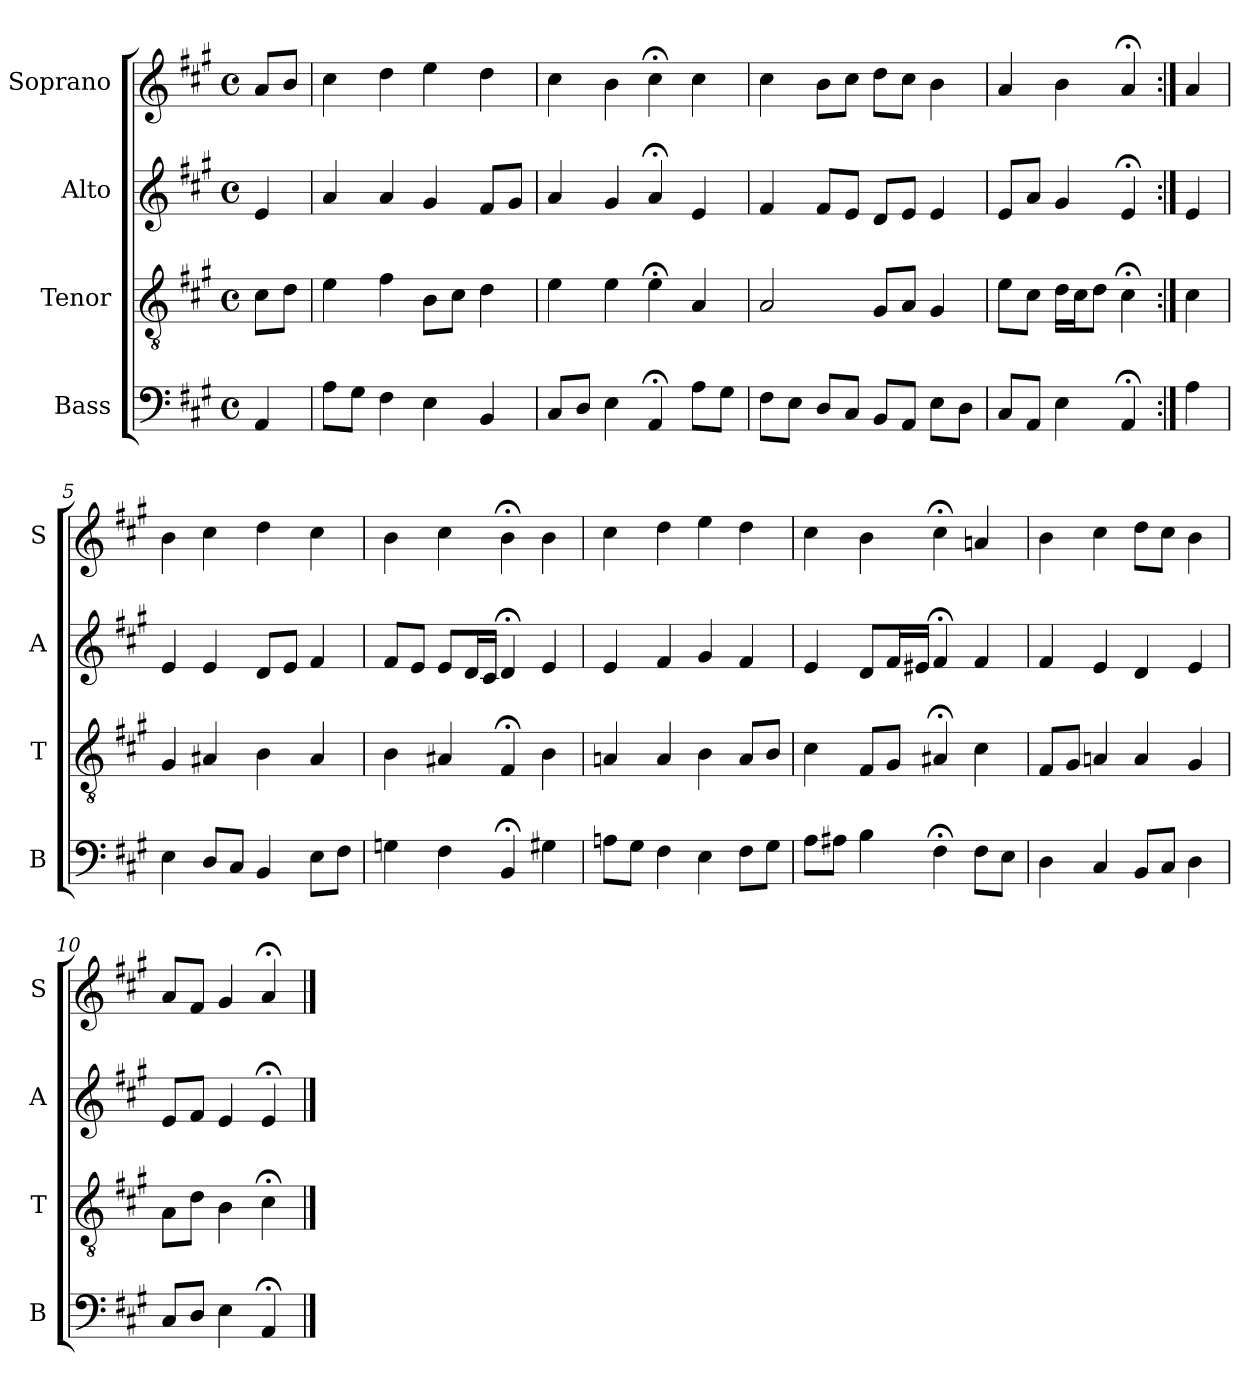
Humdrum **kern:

**kern	**kern	**kern	**kern
*part4	*part3	*part2	*part1
*staff4	*staff3	*staff2	*staff1
*I"Bass	*I"Tenor	*I"Alto	*I"Soprano
*I'B	*I'T	*I'A	*I'S
*clefF4	*clefGv2	*clefG2	*clefG2
*k[f#c#g#]	*k[f#c#g#]	*k[f#c#g#]	*k[f#c#g#]
*A:	*A:	*A:	*A:
*M4/4	*M4/4	*M4/4	*M4/4
*met(c)	*met(c)	*met(c)	*met(c)
*MM100	*MM100	*MM100	*MM100
=	=	=	=
4AA	8c#L	4e	8aL
.	8dJ	.	8bJ
=1	=1	=1	=1
8AL	4e	4a	4cc#
8G#J	.	.	.
4F#	4f#	4a	4dd
4E	8BL	4g#	4ee
.	8c#J	.	.
4BB	4d	8f#L	4dd
.	.	8g#J	.
=2	=2	=2	=2
8C#L	4e	4a	4cc#
8DJ	.	.	.
4E	4e	4g#	4b
4AA;<	4e;<	4a;<	4cc#;<
8AL	4A	4e	4cc#
8G#J	.	.	.
=3	=3	=3	=3
8F#L	2A	4f#	4cc#
8EJ	.	.	.
8DL	.	8f#L	8bL
8C#J	.	8eJ	8cc#J
8BBL	8G#iL	8diL	8ddL
8AAJ	8AiJ	8eiJ	8cc#J
8EL	4G#	4e	4b
8DJ	.	.	.
=4	=4	=4	=4
8C#L	8eL	8eL	4a
8AAJ	8c#J	8aJ	.
4E	16dLL	4g#	4b
.	16c#J	.	.
.	8dJ	.	.
4AA;<	4c#;<	4e;<	4a;<
=:|!	=:|!	=:|!	=:|!
4A	4c#	4e	4a
=5	=5	=5	=5
4E	4G#	4e	4b
8DL	4A#X	4e	4cc#
8C#J	.	.	.
4BB	4B	8dL	4dd
.	.	8eJ	.
8EL	4A#	4f#	4cc#
8F#J	.	.	.
=6	=6	=6	=6
4Gn	4B	8f#L	4b
.	.	8eJ	.
4F#	4A#X	8eL	4cc#
.	.	16dL	.
.	.	16c#JJ	.
4BB;<	4F#;<	4d;<	4b;<
4G#X	4B	4e	4b
=7	=7	=7	=7
8AnL	4An	4e	4cc#
8G#J	.	.	.
4F#	4A	4f#	4dd
4E	4B	4g#	4ee
8F#L	8AL	4f#	4dd
8G#J	8BJ	.	.
=8	=8	=8	=8
8AL	4c#	4e	4cc#
8A#XJ	.	.	.
4B	8F#L	8dL	4bi
.	8G#J	16f#L	.
.	.	16e#XiJJ	.
4F#;<	4A#X;<	4f#;<i	4cc#;<i
8F#L	4c#	4f#	4an
8EJ	.	.	.
=9	=9	=9	=9
4D	8F#L	4f#	4b
.	8G#J	.	.
4C#	4An	4e	4cc#
8BBL	4A	4d	8ddL
8C#J	.	.	8cc#J
4D	4G#	4e	4b
=10	=10	=10	=10
8C#L	8AL	8eL	8aL
8DJ	8dJ	8f#J	8f#J
4E	4B	4e	4g#
4AA;<	4c#;<	4e;<	4a;<
==	==	==	==
*-	*-	*-	*-
